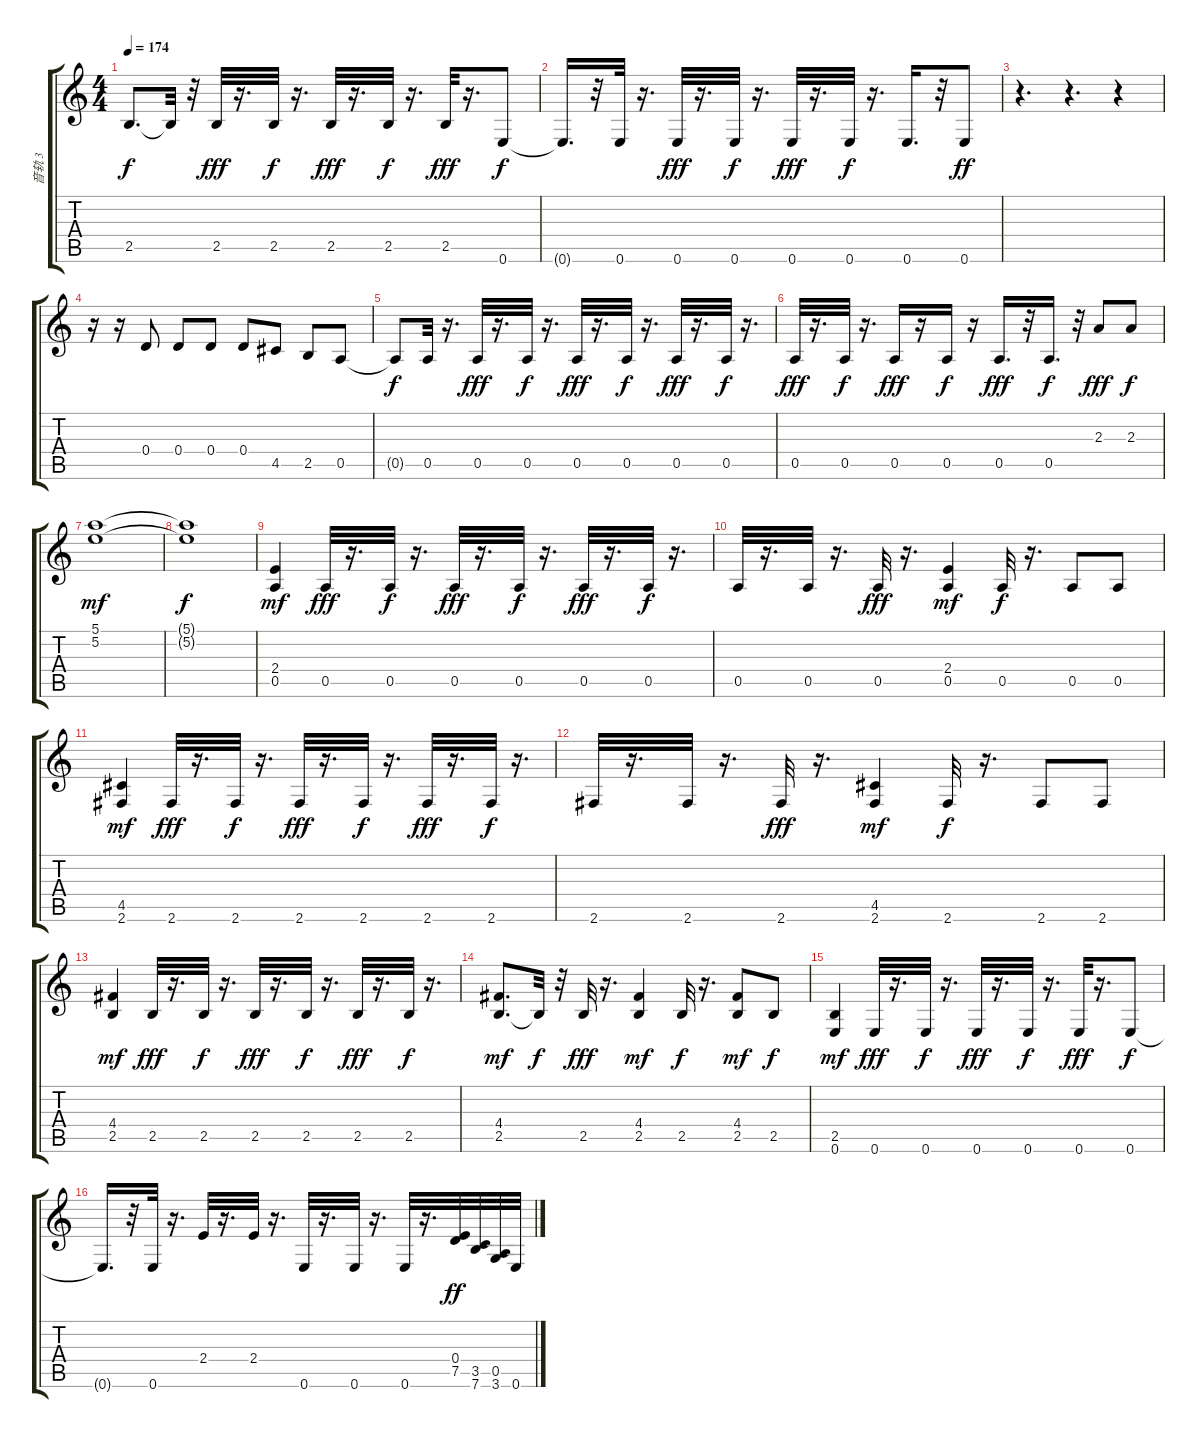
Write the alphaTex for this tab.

\track ("音轨 3" "音轨 3") {instrument distortionguitar}
\staff {score tabs}
\tuning (E4 B3 G3 D3 A2 E2) {hide}
\ts (4 4)
\tempo 174
\clef g2
\ks c
2.5.8{d dy f} 2.5{t}.32 r.32 2.5.32{dy fff} r.16{d} 2.5.32{dy f} r.16{d} 2.5.32{dy fff} r.16{d} 2.5.32{dy f} r.16{d} 2.5.32{dy fff} r.16{d} 0.6.8{dy f} |
0.6{t}.16{d} r.32 0.6.32 r.16{d} 0.6.32{dy fff} r.16{d} 0.6.32{dy f} r.16{d} 0.6.32{dy fff} r.16{d} 0.6.32{dy f} r.16{d} 0.6.16{d} r.32 0.6.8{dy ff} |
r.4{d} r.4{d} r.4 |
r.16 r.16 0.4.8 0.4.8 0.4.8 0.4.8 4.5.8 2.5.8 0.5.8 |
0.5{t}.8{dy f} 0.5.32 r.16{d} 0.5.32{dy fff} r.16{d} 0.5.32{dy f} r.16{d} 0.5.32{dy fff} r.16{d} 0.5.32{dy f} r.16{d} 0.5.32{dy fff} r.16{d} 0.5.32{dy f} r.16{d} |
0.5.32{dy fff} r.16{d} 0.5.32{dy f} r.16{d} 0.5.16{dy fff} r.16 0.5.16{dy f} r.16 0.5.16{d dy fff} r.32 0.5.16{d dy f} r.32 2.3.8{dy fff} 2.3.8{dy f} |
(5.1 5.2).1{dy mf} |
(5.1{t} 5.2{t}).1{dy f} |
(2.4 0.5).4{dy mf} 0.5.32{dy fff} r.16{d} 0.5.32{dy f} r.16{d} 0.5.32{dy fff} r.16{d} 0.5.32{dy f} r.16{d} 0.5.32{dy fff} r.16{d} 0.5.32{dy f} r.16{d} |
0.5.32 r.16{d} 0.5.32 r.16{d} 0.5.32{dy fff} r.16{d} (2.4 0.5).4{dy mf} 0.5.32{dy f} r.16{d} 0.5.8 0.5.8 |
(4.5 2.6).4{dy mf} 2.6.32{dy fff} r.16{d} 2.6.32{dy f} r.16{d} 2.6.32{dy fff} r.16{d} 2.6.32{dy f} r.16{d} 2.6.32{dy fff} r.16{d} 2.6.32{dy f} r.16{d} |
2.6.32 r.16{d} 2.6.32 r.16{d} 2.6.32{dy fff} r.16{d} (4.5 2.6).4{dy mf} 2.6.32{dy f} r.16{d} 2.6.8 2.6.8 |
(4.4 2.5).4{dy mf} 2.5.32{dy fff} r.16{d} 2.5.32{dy f} r.16{d} 2.5.32{dy fff} r.16{d} 2.5.32{dy f} r.16{d} 2.5.32{dy fff} r.16{d} 2.5.32{dy f} r.16{d} |
(4.4 2.5).8{d dy mf} 2.5{t}.32{dy f} r.32 2.5.32{dy fff} r.16{d} (4.4 2.5).4{dy mf} 2.5.32{dy f} r.16{d} (4.4 2.5).8{dy mf} 2.5.8{dy f} |
(2.5 0.6).4{dy mf} 0.6.32{dy fff} r.16{d} 0.6.32{dy f} r.16{d} 0.6.32{dy fff} r.16{d} 0.6.32{dy f} r.16{d} 0.6.32{dy fff} r.16{d} 0.6.8{dy f} |
0.6{t}.16{d} r.32 0.6.32 r.16{d} 2.4.32 r.16{d} 2.4.32 r.16{d} 0.6.32 r.16{d} 0.6.32 r.16{d} 0.6.32 r.16{d} (0.4 7.5).32{dy ff} (3.5 7.6).32 (0.5 3.6).32 0.6.32
